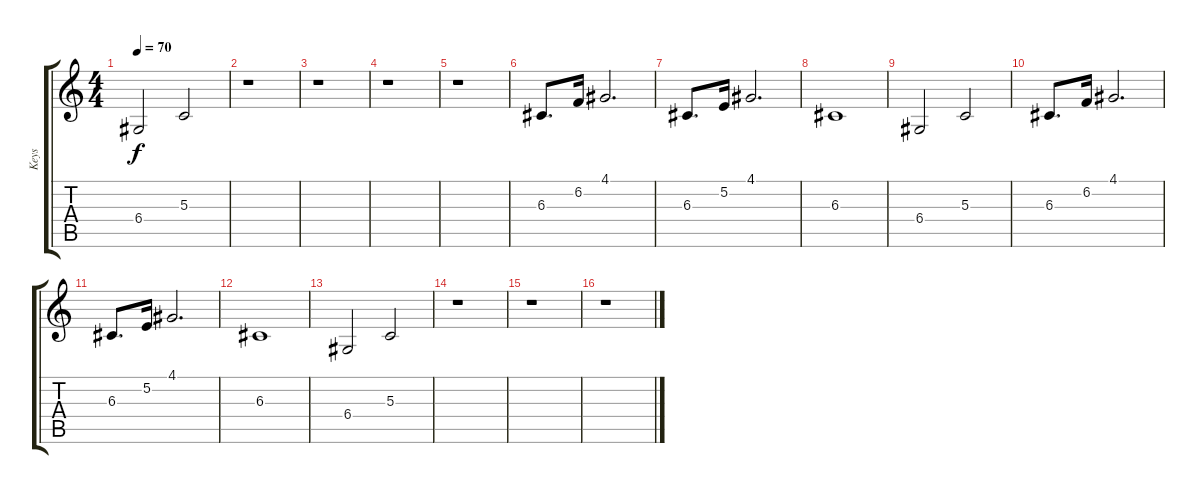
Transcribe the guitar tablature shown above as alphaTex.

\track ("Keys" "Keys") {instrument choiraahs}
\staff {score tabs}
\tuning (E4 B3 G3 D3 A2 E2) {hide}
\ts (4 4)
\tempo 70
\clef g2
\ks c
6.4.2{dy f} 5.3.2 |
r.1 |
r.1 |
r.1 |
r.1 |
6.3.8{d} 6.2.16 4.1.2{d} |
6.3.8{d} 5.2.16 4.1.2{d} |
6.3.1 |
6.4.2 5.3.2 |
6.3.8{d} 6.2.16 4.1.2{d} |
6.3.8{d} 5.2.16 4.1.2{d} |
6.3.1 |
6.4.2 5.3.2 |
r.1 |
r.1 |
r.1
